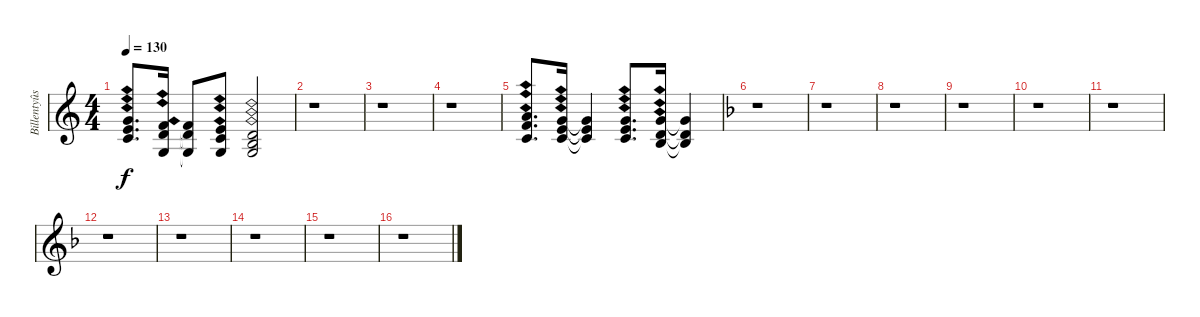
\track ("Billentyûs 1 (Jon Lord)" "Billentyûs") {instrument synthbrass1}
\staff {score}
\tuning (E4 B3 G3 D3 A2 C2) {hide}
\ts (4 4)
\tempo 130
\clef g2
\ks c
(3.1{ph 12} 5.2{ph 12} 5.3{ph 12}).8{d dy f} (1.1{ph 12} 3.2{ph 12} 0.3{ph 12}).16 (1.1{t} 3.2{t} 0.3{t}).8 (0.1{ph 12} 1.2{ph 12} 0.3{ph 12}).8 (3.2{ph 12} 4.3{ph 12} 5.4{ph 12}).2 |
r.1 |
r.1 |
r.1 |
(5.1{ph 12} 6.2{ph 12} 5.3{ph 12}).8{d} (3.1{ph 12} 5.2{ph 12} 5.3{ph 12}).16 (3.1{t} 5.2{t} 5.3{t}).4 (3.1{ph 12} 5.2{ph 12} 5.3{ph 12}).8{d} (3.1{ph 12} 3.2{ph 12} 4.3{ph 12}).16 (3.1{t} 3.2{t} 4.3{t}).4 |
\ks f
r.1 |
r.1 |
r.1 |
r.1 |
r.1 |
r.1 |
r.1 |
r.1 |
r.1 |
r.1 |
r.1
